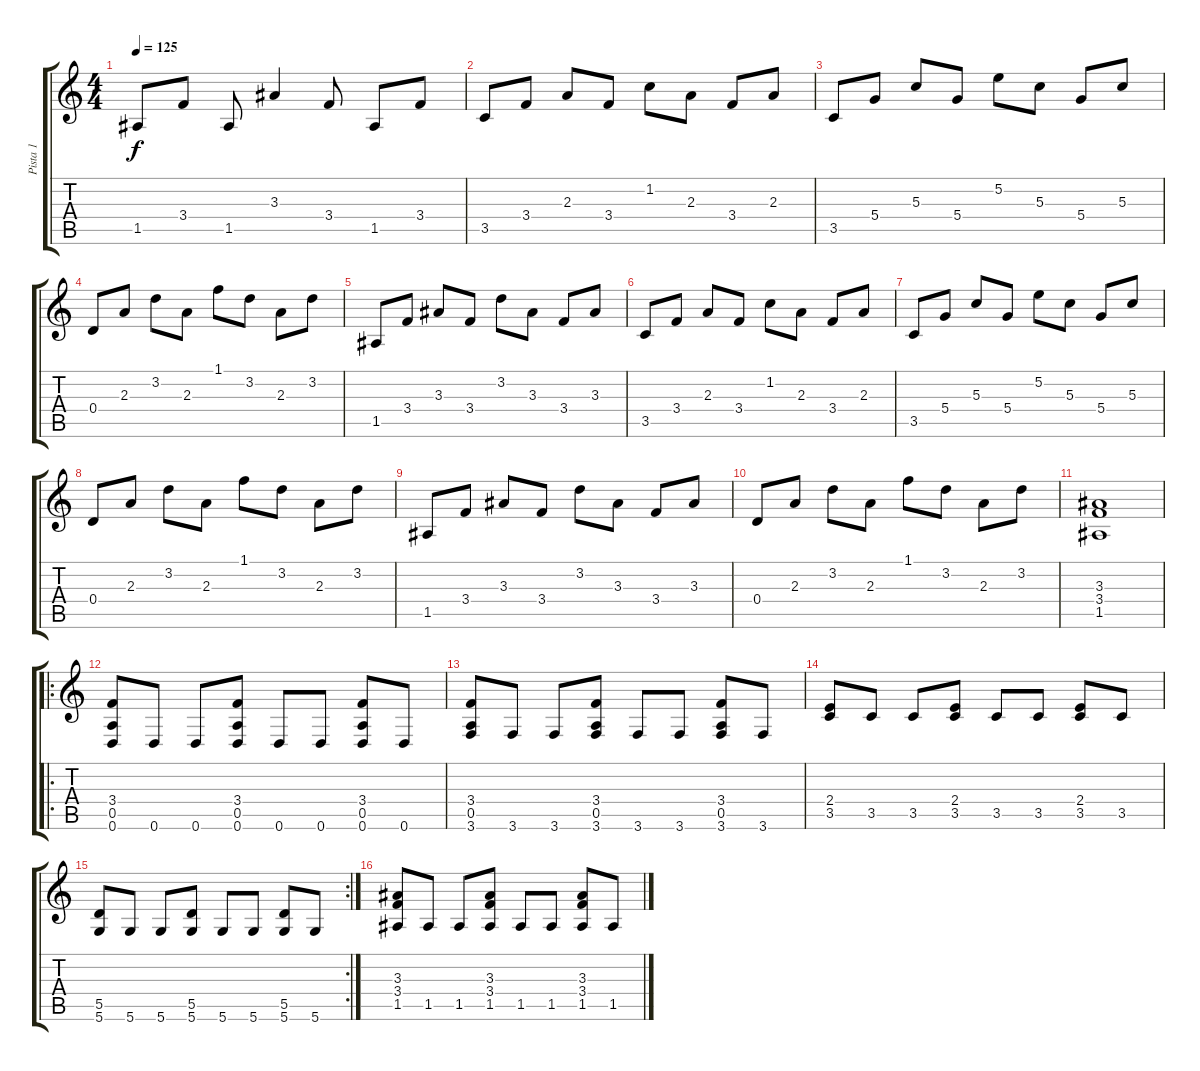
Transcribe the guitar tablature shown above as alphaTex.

\track ("Pista 1" "Pista 1") {instrument acousticguitarsteel}
\staff {score tabs}
\tuning (E4 B3 G3 D3 A2 D2) {hide}
\ts (4 4)
\tempo 125
\clef g2
\ks c
1.5.8{dy f} 3.4.8 1.5.8 3.3.4 3.4.8 1.5.8 3.4.8 |
3.5.8 3.4.8 2.3.8 3.4.8 1.2.8 2.3.8 3.4.8 2.3.8 |
3.5.8 5.4.8 5.3.8 5.4.8 5.2.8 5.3.8 5.4.8 5.3.8 |
0.4.8 2.3.8 3.2.8 2.3.8 1.1.8 3.2.8 2.3.8 3.2.8 |
1.5.8 3.4.8 3.3.8 3.4.8 3.2.8 3.3.8 3.4.8 3.3.8 |
3.5.8 3.4.8 2.3.8 3.4.8 1.2.8 2.3.8 3.4.8 2.3.8 |
3.5.8 5.4.8 5.3.8 5.4.8 5.2.8 5.3.8 5.4.8 5.3.8 |
0.4.8 2.3.8 3.2.8 2.3.8 1.1.8 3.2.8 2.3.8 3.2.8 |
1.5.8 3.4.8 3.3.8 3.4.8 3.2.8 3.3.8 3.4.8 3.3.8 |
0.4.8 2.3.8 3.2.8 2.3.8 1.1.8 3.2.8 2.3.8 3.2.8 |
(3.3 3.4 1.5).1 |
\ro
(3.4 0.5 0.6).8 0.6.8 0.6.8 (3.4 0.5 0.6).8 0.6.8 0.6.8 (3.4 0.5 0.6).8 0.6.8 |
(3.4 0.5 3.6).8 3.6.8 3.6.8 (3.4 0.5 3.6).8 3.6.8 3.6.8 (3.4 0.5 3.6).8 3.6.8 |
(2.4 3.5).8 3.5.8 3.5.8 (2.4 3.5).8 3.5.8 3.5.8 (2.4 3.5).8 3.5.8 |
\rc 2
(5.5 5.6).8 5.6.8 5.6.8 (5.5 5.6).8 5.6.8 5.6.8 (5.5 5.6).8 5.6.8 |
(3.3 3.4 1.5).8 1.5.8 1.5.8 (3.3 3.4 1.5).8 1.5.8 1.5.8 (3.3 3.4 1.5).8 1.5.8
